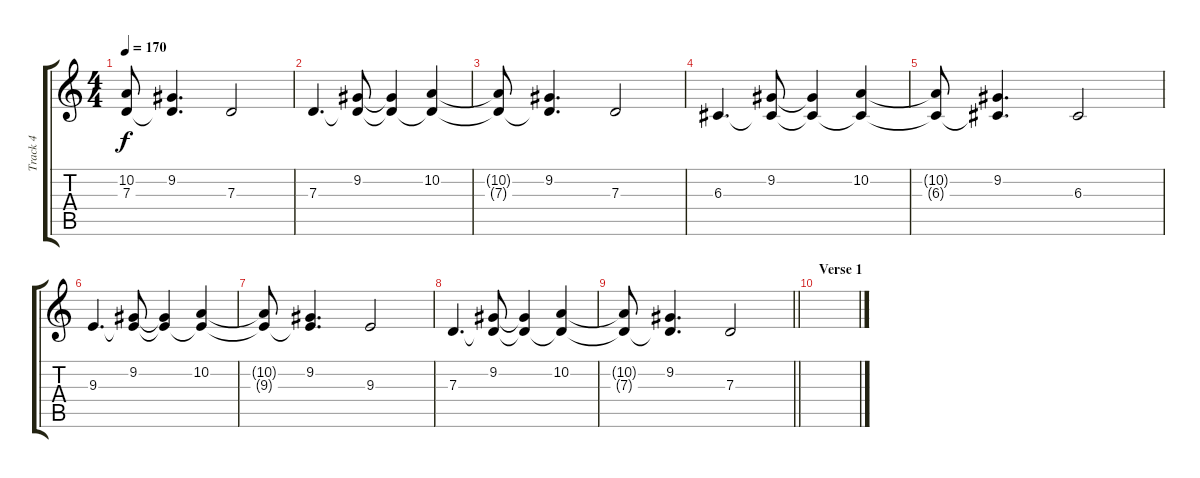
\track ("Track 4" "Track 4") {instrument tremolostrings}
\staff {score tabs}
\tuning (E4 B3 G3 D3 A2 E2) {hide}
\ts (4 4)
\tempo 170
\clef g2
\ks c
(10.2{t} 7.3{t}).8{dy f} (9.2 7.3{t}).4{d} 7.3.2 |
7.3.4{d} (9.2 7.3{t}).8 (9.2{t} 7.3{t}).4 (10.2 7.3{t}).4 |
(10.2{t} 7.3{t}).8 (9.2 7.3{t}).4{d} 7.3.2 |
6.3.4{d} (9.2 6.3{t}).8 (9.2{t} 6.3{t}).4 (10.2 6.3{t}).4 |
(10.2{t} 6.3{t}).8 (9.2 6.3{t}).4{d} 6.3.2 |
9.3.4{d} (9.2 9.3{t}).8 (9.2{t} 9.3{t}).4 (10.2 9.3{t}).4 |
(10.2{t} 9.3{t}).8 (9.2 9.3{t}).4{d} 9.3.2 |
7.3.4{d} (9.2 7.3{t}).8 (9.2{t} 7.3{t}).4 (10.2 7.3{t}).4 |
\barLineRight lightlight
(10.2{t} 7.3{t}).8 (9.2 7.3{t}).4{d} 7.3.2 |
\section ("" "Verse 1")
